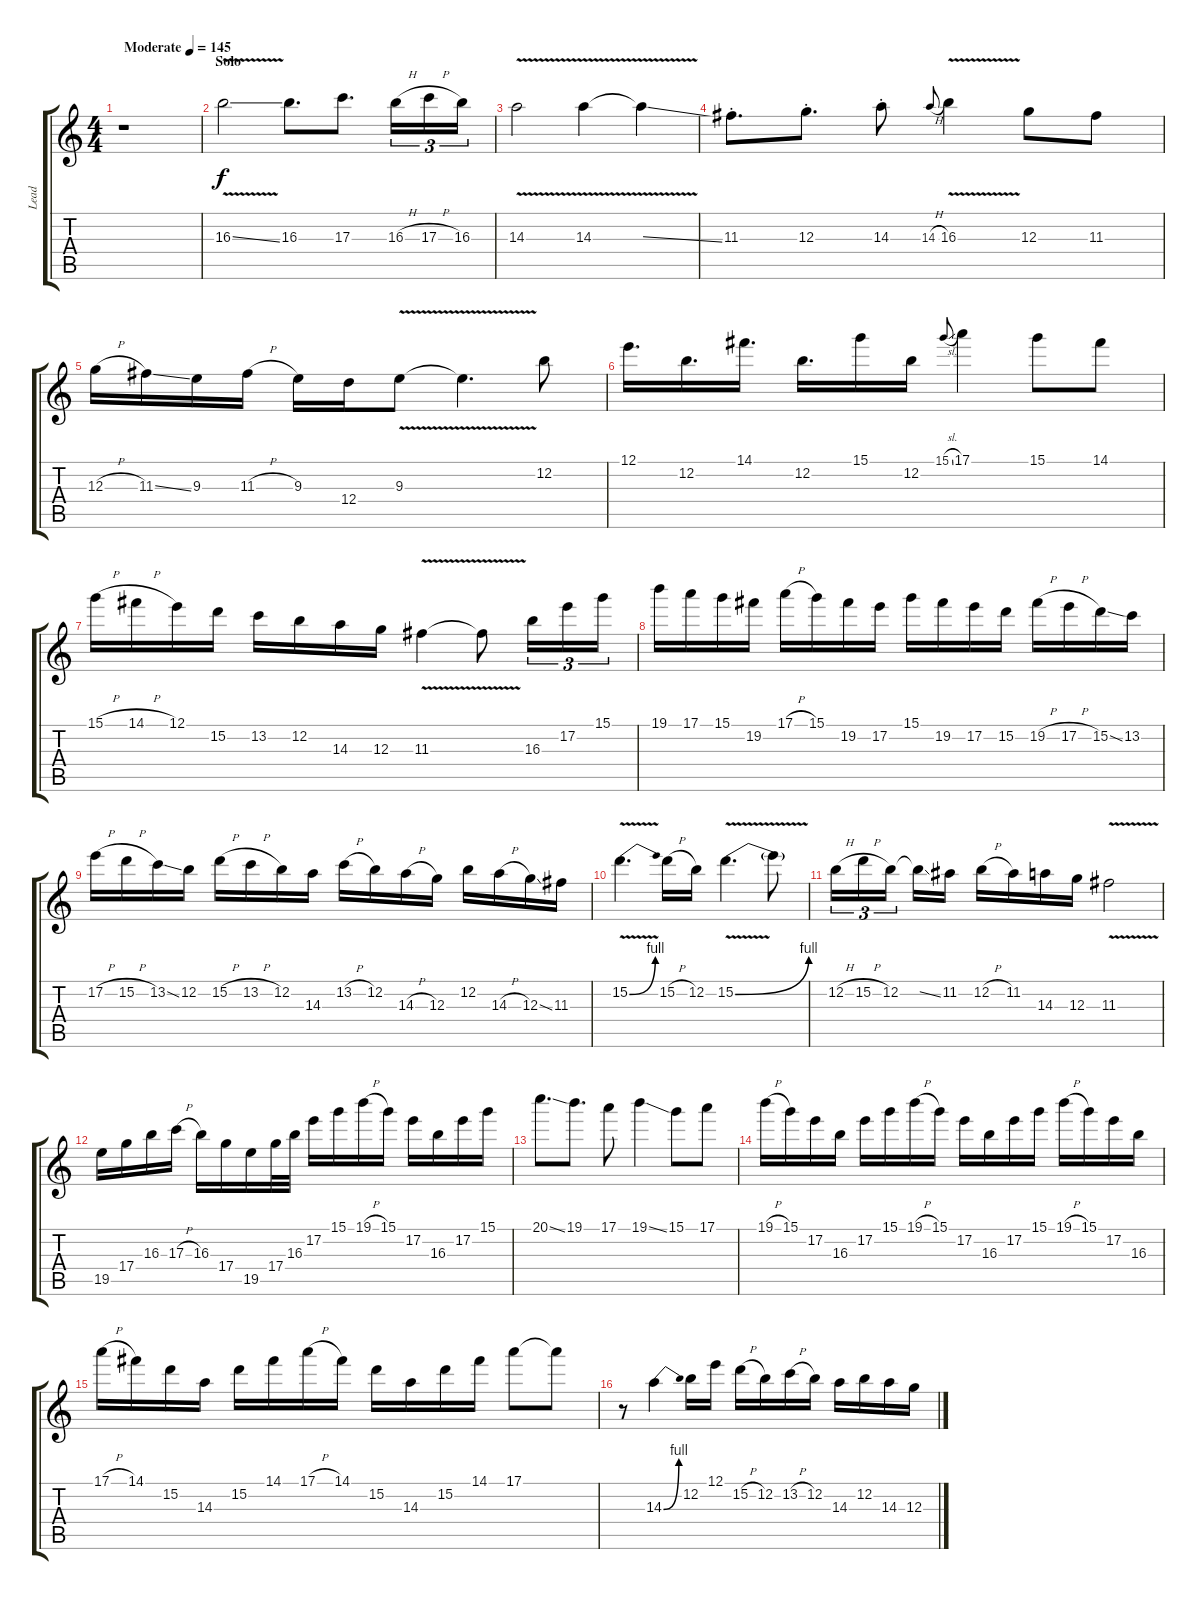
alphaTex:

\track ("Lead" "Lead") {instrument overdrivenguitar}
\staff {score tabs}
\tuning (E4 B3 G3 D3 A2 E2) {hide}
\ts (4 4)
\tempo (145 "Moderate")
\clef g2
\ks c
r.1{dy f instrument overdrivenguitar} |
\section ("" "Solo")
16.3{v ss}.2 16.3.8{d} 17.3.8{d} 16.3{h}.16{tu (3 2)} 17.3{h}.16{tu (3 2)} 16.3.16{tu (3 2)} |
14.3{v}.2 14.3{v}.4 14.3{ss t}.4 |
11.3{st}.8{d} 12.3{st}.8{d} 14.3{st}.8 14.3{h}.8{gr onbeat} 16.3{v}.4 12.3.8 11.3.8 |
12.3{h}.16 11.3{ss}.16 9.3.16 11.3{h}.16 9.3.16 12.4.16 9.3{v}.8 9.3{t}.4{d} 12.2.8 |
12.1.16{d} 12.2.16{d} 14.1.16{d} 12.2.16{d} 15.1.16 12.2.16 15.1{sl}.8{gr onbeat} 17.1.4 15.1.8 14.1.8 |
15.1{h}.16 14.1{h}.16 12.1.16 15.2.16 13.2.16 12.2.16 14.3.16 12.3.16 11.3{v}.4 11.3{t}.8 16.3.16{tu (3 2)} 17.2.16{tu (3 2)} 15.1.16{tu (3 2)} |
19.1.16 17.1.16 15.1.16 19.2.16 17.1{h}.16 15.1.16 19.2.16 17.2.16 15.1.16 19.2.16 17.2.16 15.2.16 19.2{h}.16 17.2{h}.16 15.2{ss}.16 13.2.16 |
17.2{h}.16 15.2{h}.16 13.2{ss}.16 12.2.16 15.2{h}.16 13.2{h}.16 12.2.16 14.3.16 13.2{h}.16 12.2.16 14.3{h}.16 12.3.16 12.2.16 14.3{h}.16 12.3{ss}.16 11.3.16 |
15.2{be (bend 0 0 60 4) v}.4{d} 15.2{h}.16 12.2.16 15.2{be (bend 0 0 60 4) v}.4{d} 15.2{t}.8 |
12.2{h}.16{tu (3 2)} 15.2{h}.16{tu (3 2)} 12.2.16{tu (3 2)} 12.2{ss t}.16 11.2.16 12.2{h}.16 11.2.16 14.3.16 12.3.16 11.3{v}.2 |
19.5.16 17.4.16 16.3.16 17.3{h}.16 16.3.16 17.4.16 19.5.16 17.4.32 16.3.32 17.2.16 15.1.16 19.1{h}.16 15.1.16 17.2.16 16.3.16 17.2.16 15.1.16 |
20.1{ss}.8{d} 19.1.8{d} 17.1.8 19.1{ss}.4 15.1.8 17.1.8 |
19.1{h}.16 15.1.16 17.2.16 16.3.16 17.2.16 15.1.16 19.1{h}.16 15.1.16 17.2.16 16.3.16 17.2.16 15.1.16 19.1{h}.16 15.1.16 17.2.16 16.3.16 |
17.1{h}.16 14.1.16 15.2.16 14.3.16 15.2.16 14.1.16 17.1{h}.16 14.1.16 15.2.16 14.3.16 15.2.16 14.1.16 17.1.8 17.1{t}.8 |
r.8 14.3{be (bend 0 0 60 4)}.4 12.2.16 12.1.16 15.2{h}.16 12.2.16 13.2{h}.16 12.2.16 14.3.16 12.2.16 14.3.16 12.3.16
